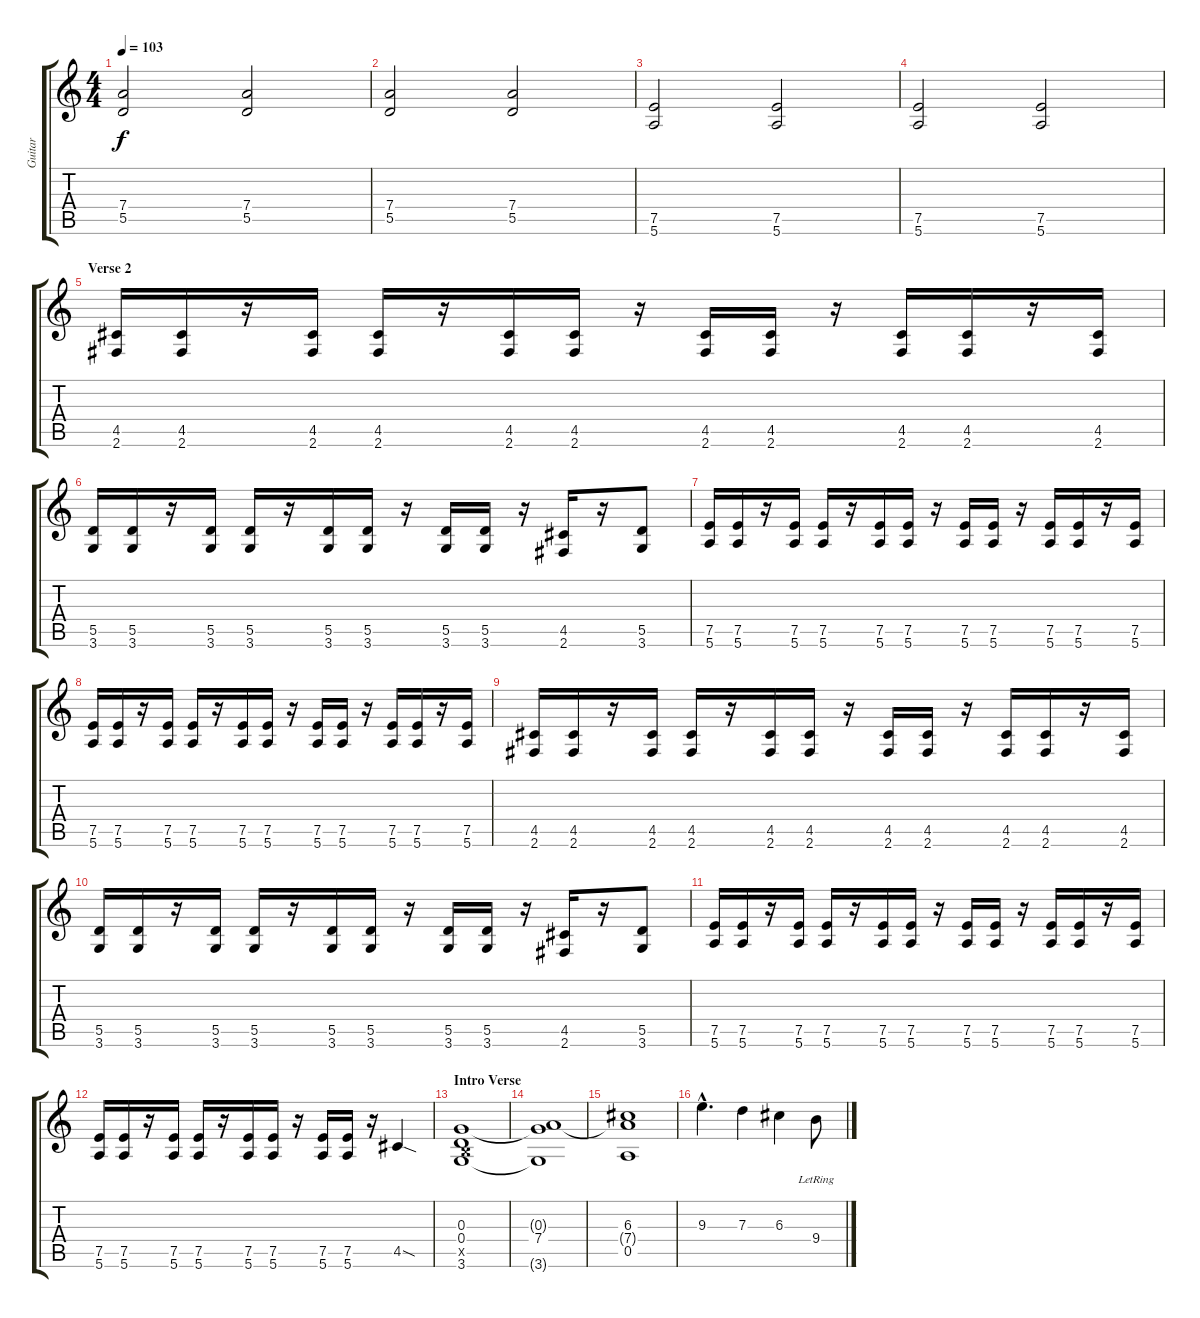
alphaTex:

\track ("Guitar" "Guitar") {instrument distortionguitar}
\staff {score tabs}
\tuning (E4 B3 G3 D3 A2 E2) {hide}
\ts (4 4)
\tempo 103
\clef g2
\ks c
(7.4 5.5).2{dy f volume 13} (7.4 5.5).2 |
(7.4 5.5).2{volume 13} (7.4 5.5).2 |
(7.5 5.6).2{volume 13} (7.5 5.6).2 |
(7.5 5.6).2{volume 13} (7.5 5.6).2 |
\section ("" "Verse 2")
(4.5 2.6).16{volume 8} (4.5 2.6).16 r.16 (4.5 2.6).16 (4.5 2.6).16 r.16 (4.5 2.6).16 (4.5 2.6).16 r.16 (4.5 2.6).16 (4.5 2.6).16 r.16 (4.5 2.6).16 (4.5 2.6).16 r.16 (4.5 2.6).16 |
(5.5 3.6).16 (5.5 3.6).16 r.16 (5.5 3.6).16 (5.5 3.6).16 r.16 (5.5 3.6).16 (5.5 3.6).16 r.16 (5.5 3.6).16 (5.5 3.6).16 r.16 (4.5 2.6).16 r.16 (5.5 3.6).8 |
(7.5 5.6).16 (7.5 5.6).16 r.16 (7.5 5.6).16 (7.5 5.6).16 r.16 (7.5 5.6).16 (7.5 5.6).16 r.16 (7.5 5.6).16 (7.5 5.6).16 r.16 (7.5 5.6).16 (7.5 5.6).16 r.16 (7.5 5.6).16 |
(7.5 5.6).16 (7.5 5.6).16 r.16 (7.5 5.6).16 (7.5 5.6).16 r.16 (7.5 5.6).16 (7.5 5.6).16 r.16 (7.5 5.6).16 (7.5 5.6).16 r.16 (7.5 5.6).16 (7.5 5.6).16 r.16 (7.5 5.6).16 |
(4.5 2.6).16{volume 8} (4.5 2.6).16 r.16 (4.5 2.6).16 (4.5 2.6).16 r.16 (4.5 2.6).16 (4.5 2.6).16 r.16 (4.5 2.6).16 (4.5 2.6).16 r.16 (4.5 2.6).16 (4.5 2.6).16 r.16 (4.5 2.6).16 |
(5.5 3.6).16 (5.5 3.6).16 r.16 (5.5 3.6).16 (5.5 3.6).16 r.16 (5.5 3.6).16 (5.5 3.6).16 r.16 (5.5 3.6).16 (5.5 3.6).16 r.16 (4.5 2.6).16 r.16 (5.5 3.6).8 |
(7.5 5.6).16 (7.5 5.6).16 r.16 (7.5 5.6).16 (7.5 5.6).16 r.16 (7.5 5.6).16 (7.5 5.6).16 r.16 (7.5 5.6).16 (7.5 5.6).16 r.16 (7.5 5.6).16 (7.5 5.6).16 r.16 (7.5 5.6).16 |
(7.5 5.6).16 (7.5 5.6).16 r.16 (7.5 5.6).16 (7.5 5.6).16 r.16 (7.5 5.6).16 (7.5 5.6).16 r.16 (7.5 5.6).16 (7.5 5.6).16 r.16 4.5{sod}.4 |
\section ("" "Intro Verse")
(0.3 0.4 2.5{x} 3.6).1{volume 11} |
(0.3{t} 7.4 3.6{t}).1 |
(6.3 7.4{t} 0.5).1 |
9.3{hac}.4{d} 7.3.4 6.3.4 9.4{lr}.8
